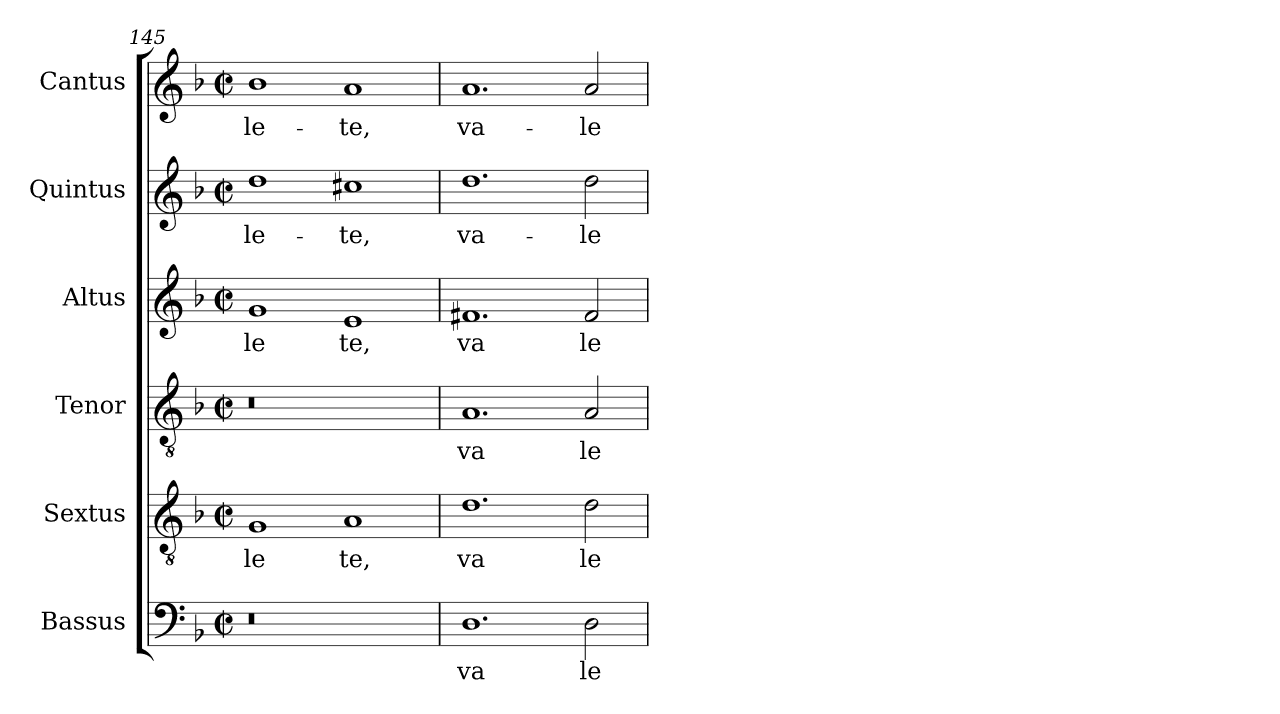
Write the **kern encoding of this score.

**kern	**text	**kern	**text	**kern	**text	**kern	**text	**kern	**text	**kern	**text
*part6	*part6	*part5	*part5	*part4	*part4	*part3	*part3	*part2	*part2	*part1	*part1
*staff6	*staff6	*staff5	*staff5	*staff4	*staff4	*staff3	*staff3	*staff2	*staff2	*staff1	*staff1
*I"Bassus	*	*I"Sextus	*	*I"Tenor	*	*I"Altus	*	*I"Quintus	*	*I"Cantus	*
*I'Bassus	*	*	*	*I'Tenor	*	*I'Altus	*	*I'Quintus	*	*I'Cantus	*
*clefF4	*	*clefGv2	*	*clefGv2	*	*clefG2	*	*clefG2	*	*clefG2	*
*k[b-]	*	*k[b-]	*	*k[b-]	*	*k[b-]	*	*k[b-]	*	*k[b-]	*
*F:	*	*F:	*	*F:	*	*F:	*	*F:	*	*F:	*
*M2/2	*	*M2/2	*	*M2/2	*	*M2/2	*	*M2/2	*	*M2/2	*
*met(c|)	*	*met(c|)	*	*met(c|)	*	*met(c|)	*	*met(c|)	*	*met(c|)	*
=145	=145	=145	=145	=145	=145	=145	=145	=145	=145	=145	=145
!	!	!	!LO:LY:b:cj	!	!	!	!LO:LY:b:cj	!	!LO:LY:b:cj	!	!LO:LY:b:cj
0r	.	1G	le	0r	.	1g	le	1dd	-le-	1b-	-le-
!	!	!	!LO:LY:b:cj	!	!	!	!LO:LY:b:cj	!	!LO:LY:b:cj	!	!LO:LY:b:cj
.	.	1A	te,	.	.	1e	te,	1cc#X	-te,	1a	-te,
=146	=146	=146	=146	=146	=146	=146	=146	=146	=146	=146	=146
!	!LO:LY:b:cj	!	!LO:LY:b:cj	!	!LO:LY:b:cj	!	!LO:LY:b:cj	!	!LO:LY:b:cj	!	!LO:LY:b:cj
1.D	va	1.d	va	1.A	va	1.f#X	va	1.dd	va-	1.a	va-
!	!LO:LY:b:cj	!	!LO:LY:b:cj	!	!LO:LY:b:cj	!	!LO:LY:b:cj	!	!LO:LY:b:cj	!	!LO:LY:b:cj
2D\	le	2d\	le	2A/	le	2f#/	le	2dd\	-le	2a/	-le
=	=	=	=	=	=	=	=	=	=	=	=
*-	*-	*-	*-	*-	*-	*-	*-	*-	*-	*-	*-
